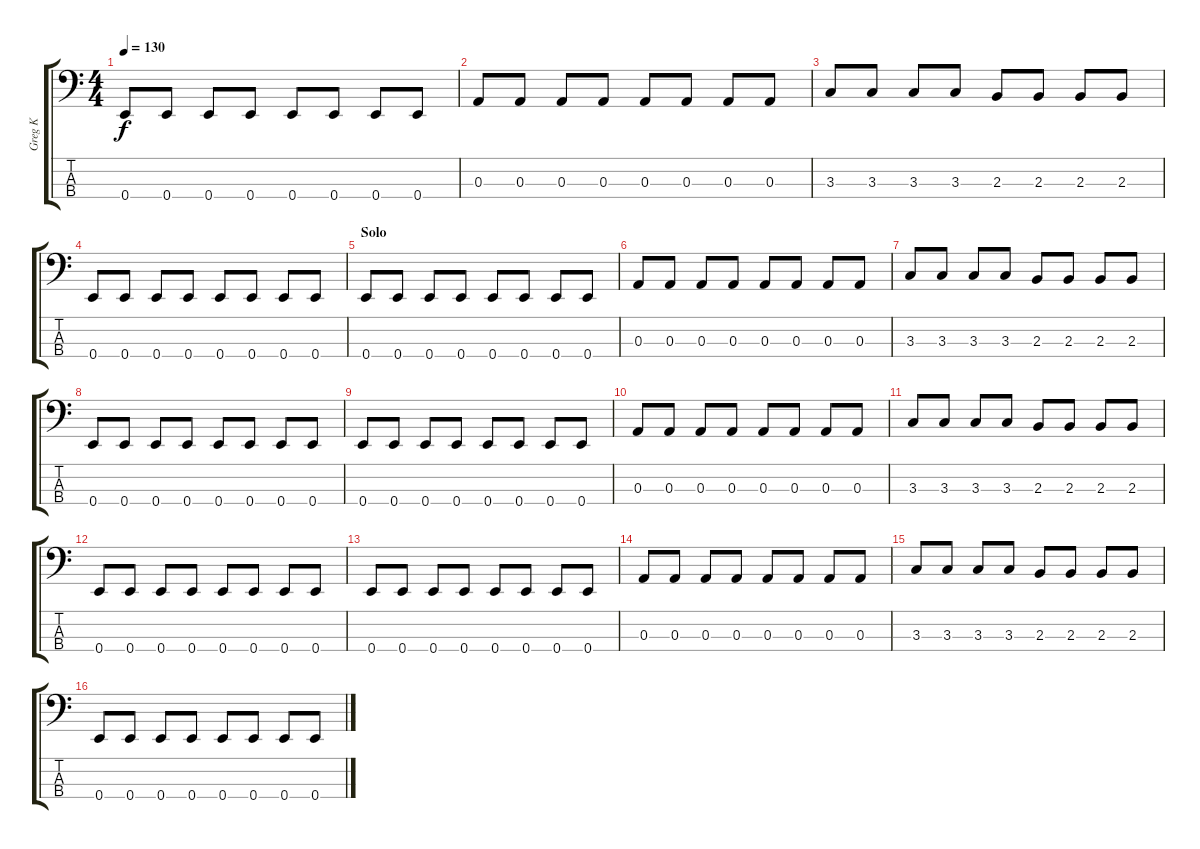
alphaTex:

\track ("Greg K" "Greg K") {instrument electricbassfinger}
\staff {score tabs}
\tuning (G2 D2 A1 E1) {hide}
\ts (4 4)
\tempo 130
\clef f4
\ks c
0.4.8{dy f} 0.4.8 0.4.8 0.4.8 0.4.8 0.4.8 0.4.8 0.4.8 |
0.3.8 0.3.8 0.3.8 0.3.8 0.3.8 0.3.8 0.3.8 0.3.8 |
3.3.8 3.3.8 3.3.8 3.3.8 2.3.8 2.3.8 2.3.8 2.3.8 |
0.4.8 0.4.8 0.4.8 0.4.8 0.4.8 0.4.8 0.4.8 0.4.8 |
\section ("" "Solo")
0.4.8 0.4.8 0.4.8 0.4.8 0.4.8 0.4.8 0.4.8 0.4.8 |
0.3.8 0.3.8 0.3.8 0.3.8 0.3.8 0.3.8 0.3.8 0.3.8 |
3.3.8 3.3.8 3.3.8 3.3.8 2.3.8 2.3.8 2.3.8 2.3.8 |
0.4.8 0.4.8 0.4.8 0.4.8 0.4.8 0.4.8 0.4.8 0.4.8 |
0.4.8 0.4.8 0.4.8 0.4.8 0.4.8 0.4.8 0.4.8 0.4.8 |
0.3.8 0.3.8 0.3.8 0.3.8 0.3.8 0.3.8 0.3.8 0.3.8 |
3.3.8 3.3.8 3.3.8 3.3.8 2.3.8 2.3.8 2.3.8 2.3.8 |
0.4.8 0.4.8 0.4.8 0.4.8 0.4.8 0.4.8 0.4.8 0.4.8 |
0.4.8 0.4.8 0.4.8 0.4.8 0.4.8 0.4.8 0.4.8 0.4.8 |
0.3.8 0.3.8 0.3.8 0.3.8 0.3.8 0.3.8 0.3.8 0.3.8 |
3.3.8 3.3.8 3.3.8 3.3.8 2.3.8 2.3.8 2.3.8 2.3.8 |
0.4.8 0.4.8 0.4.8 0.4.8 0.4.8 0.4.8 0.4.8 0.4.8
